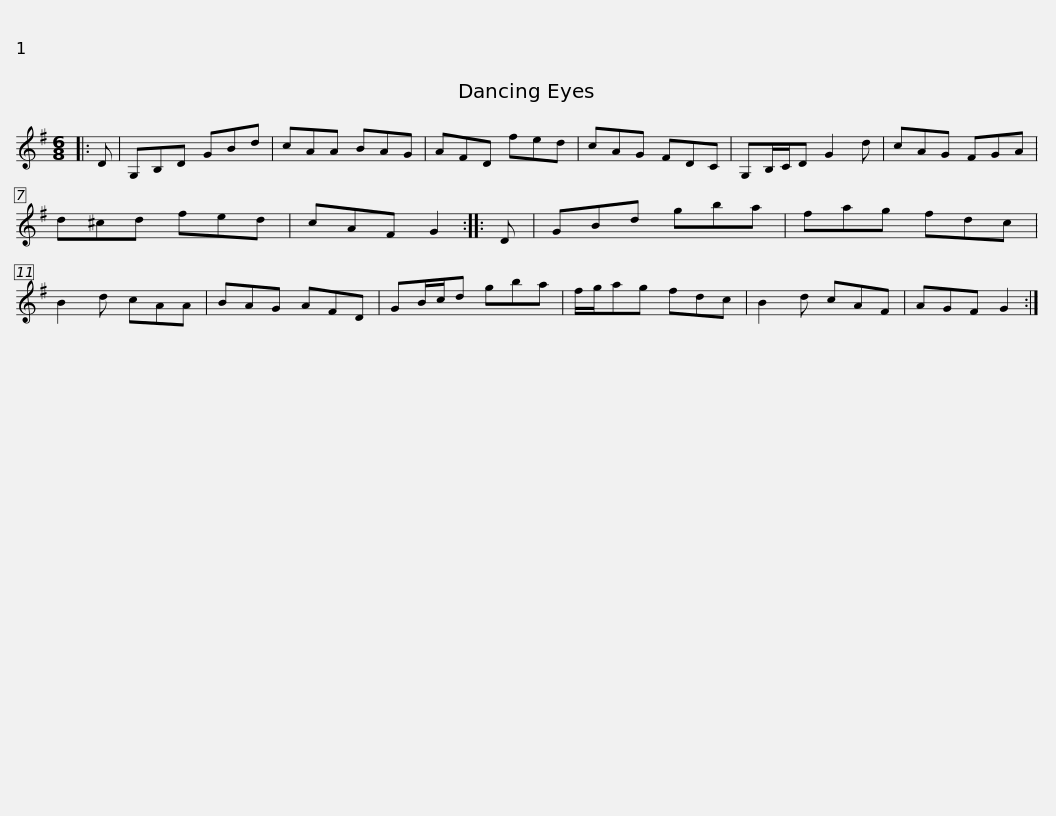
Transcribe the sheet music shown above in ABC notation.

X:1
L:1/8
M:6/8
I:linebreak $
K:G
V:1 treble
V:1
|: D | G,B,D GBd | cAA BAG | AFD fed | cAG FDC | %5
 G,B,/C/D G2 d | cAG FGA |$ d^cd fed | cAF G2 :: D | %10
 GBd gba | fag fdc | B2 d cAA | BAG AFD | GB/c/d gba |$ %15
 f/g/ag fdc | B2 d cAF | AGF G2 :| %18
